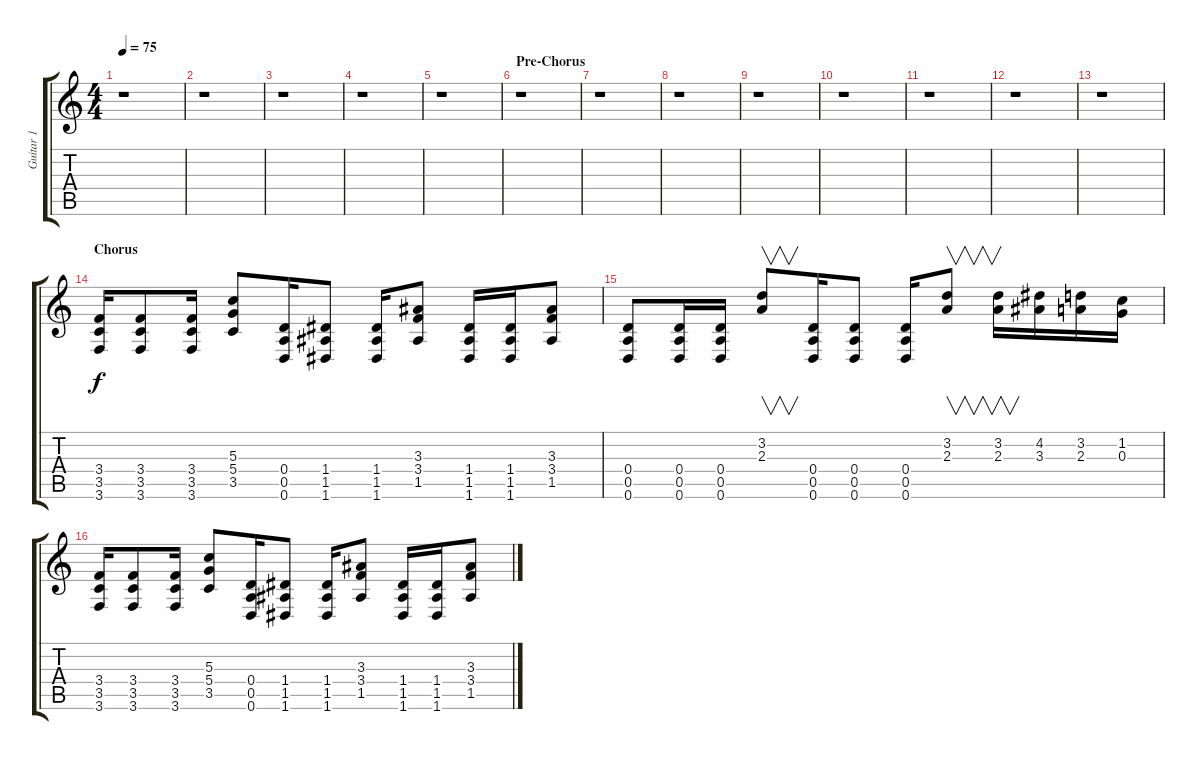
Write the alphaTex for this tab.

\track ("Guitar 1" "Guitar 1") {instrument distortionguitar}
\staff {score tabs}
\tuning (E4 B3 G3 D3 A2 D2) {hide}
\ts (4 4)
\tempo 75
\clef g2
\ks c
r.1{dy f} |
r.1 |
r.1 |
r.1 |
r.1 |
\section ("" "Pre-Chorus")
r.1 |
r.1 |
r.1 |
r.1 |
r.1 |
r.1 |
r.1 |
r.1 |
\section ("" "Chorus")
(3.4 3.5 3.6).16 (3.4 3.5 3.6).8 (3.4 3.5 3.6).16 (5.3 5.4 3.5).8 (0.4 0.5 0.6).16 (1.4 1.5 1.6).8 (1.4 1.5 1.6).16 (3.3 3.4 1.5).8 (1.4 1.5 1.6).16 (1.4 1.5 1.6).16 (3.3 3.4 1.5).8 |
(0.4 0.5 0.6).8 (0.4 0.5 0.6).16 (0.4 0.5 0.6).16 (3.2 2.3).8{v} (0.4 0.5 0.6).16 (0.4 0.5 0.6).8 (0.4 0.5 0.6).16 (3.2 2.3).8{v} (3.2 2.3).16{v} (4.2 3.3).16 (3.2 2.3).16 (1.2 0.3).16 |
(3.4 3.5 3.6).16 (3.4 3.5 3.6).8 (3.4 3.5 3.6).16 (5.3 5.4 3.5).8 (0.4 0.5 0.6).16 (1.4 1.5 1.6).8 (1.4 1.5 1.6).16 (3.3 3.4 1.5).8 (1.4 1.5 1.6).16 (1.4 1.5 1.6).16 (3.3 3.4 1.5).8
